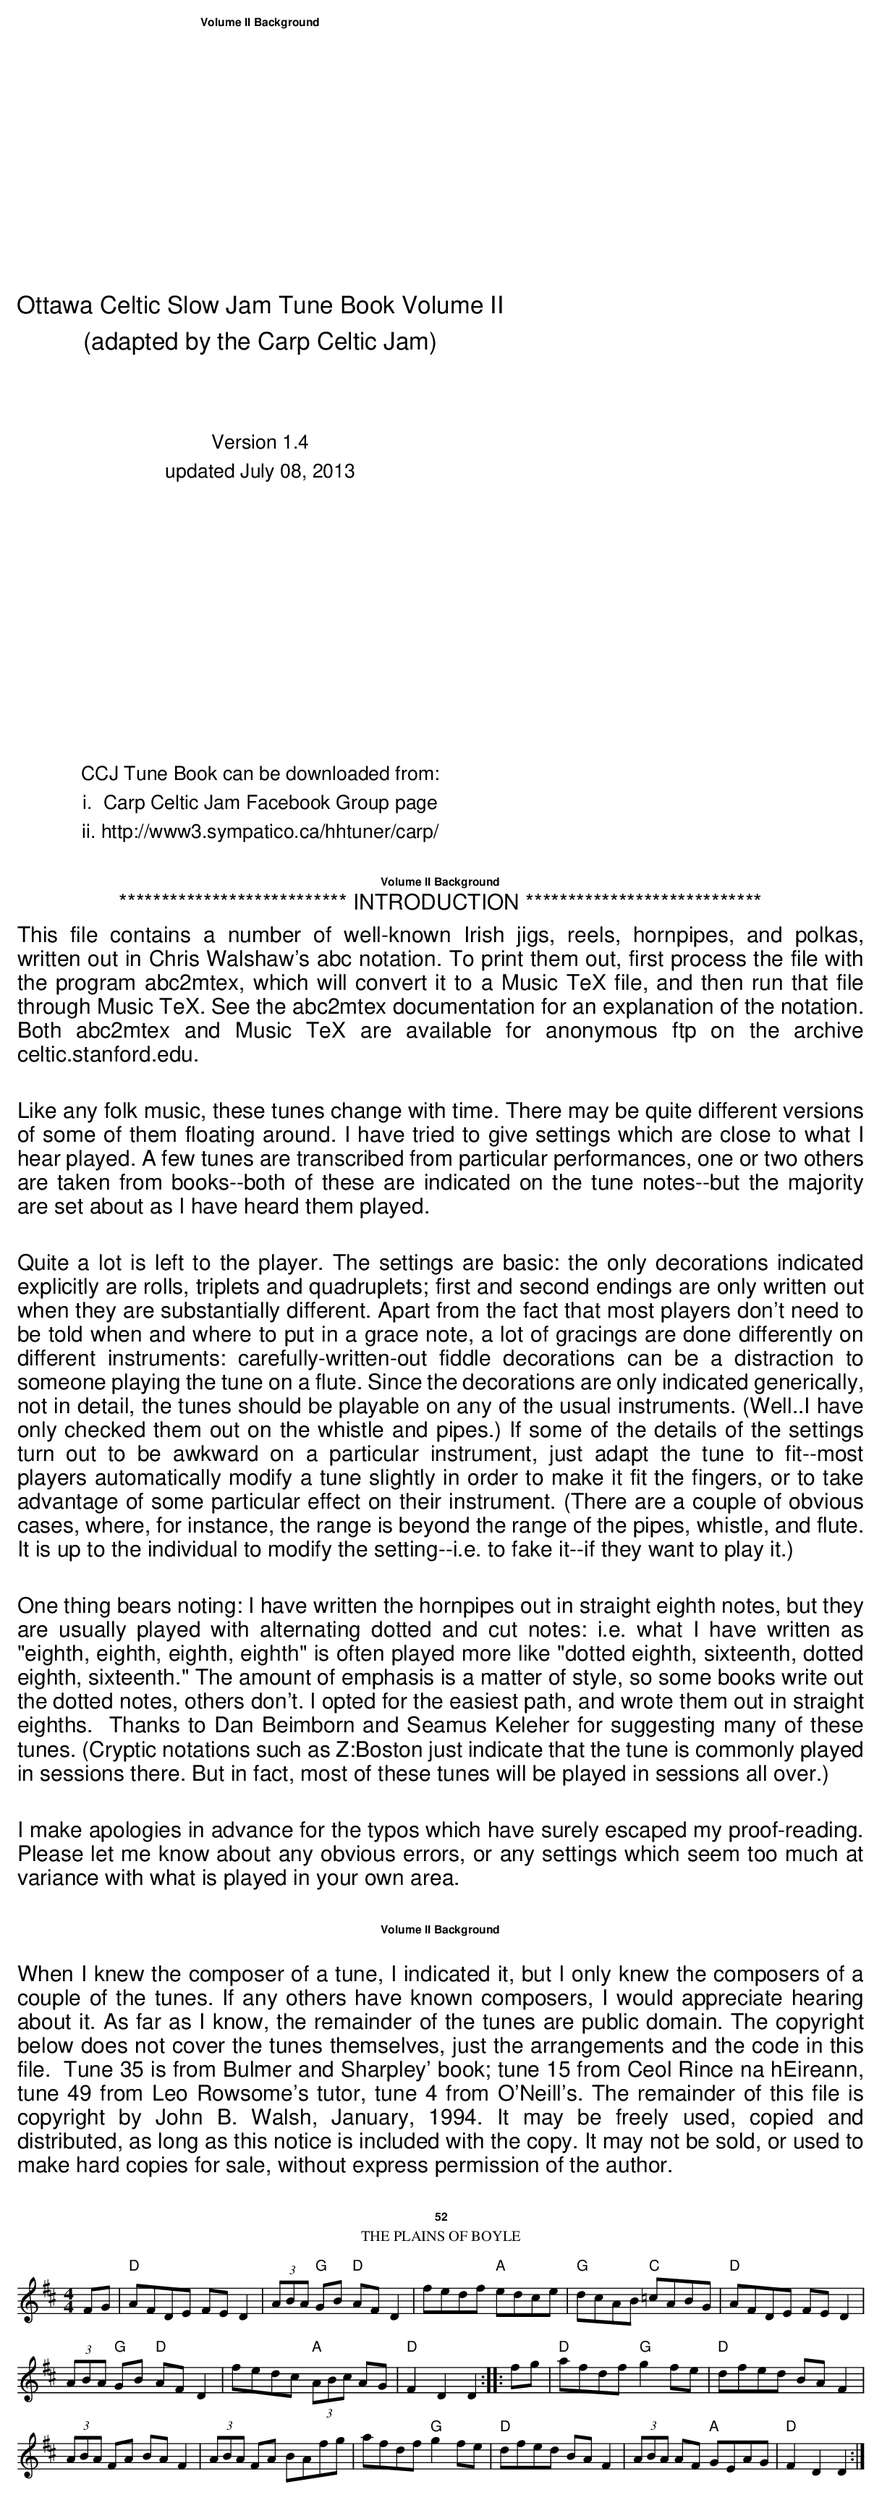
X:1
T:Plains of Boyle, The
M:4/4
E:7
K:D
FG|"D"AFDE FED2|(3ABA "G"GB "D"AFD2|fedf "A" edce|\
"G" dcAB "C"=cABG|"D"AFDE FED2|
(3ABA "G"GB "D"AFD2|fedc "A"(3ABc AG|"D"F2D2D2::\
fg|"D"afdf "G"g2 fe|"D"dfed BAF2|
(3ABA FA BAF2|(3ABA FA BAfg|afdf "G"g2 fe|\
"D"dfed BAF2|(3ABA AF "A" GEAG|"D"F2D2D2:|
